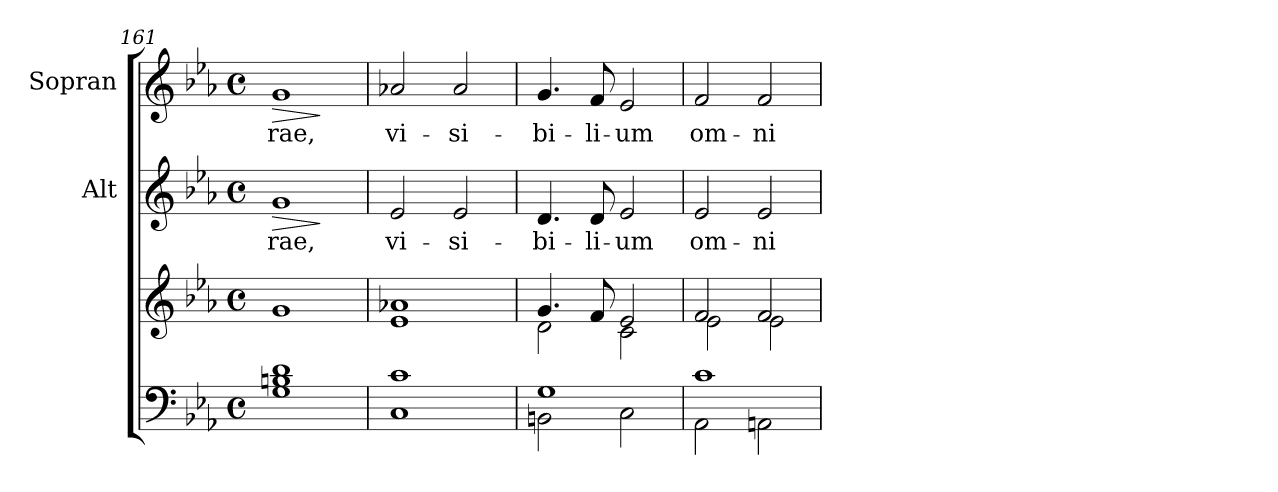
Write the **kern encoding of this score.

**kern	**kern	**kern	**text	**dynam	**kern	**text	**dynam
*part3	*part3	*part2	*part2	*part2	*part1	*part1	*part1
*staff4	*staff3	*staff2	*staff2	*staff2	*staff1	*staff1	*staff1
*	*	*I"Alt	*	*	*I"Sopran	*	*
*	*	*I'A.	*	*	*I'S.	*	*
!!LO:LB:g=z
*clefF4	*clefG2	*clefG2	*	*	*clefG2	*	*
*k[b-e-a-]	*k[b-e-a-]	*k[b-e-a-]	*	*	*k[b-e-a-]	*	*
*E-:	*E-:	*E-:	*	*	*E-:	*	*
*M4/4	*M4/4	*M4/4	*	*	*M4/4	*	*
*met(c)	*met(c)	*met(c)	*	*	*met(c)	*	*
=161	=161	=161	=161	=161	=161	=161	=161
*^	*	*	*	*	*	*	*
!	!	!	!	!LO:LY:b	!LO:HP:b	!	!LO:LY:b	!LO:HP:b
1Bn 1d	1G	1g	1g	-rae,	>	1g	-rae,	>
*v	*v	*	*	*	*	*	*	*
.	.	.	.	]	.	.	]
=162	=162	=162	=162	=162	=162	=162	=162
*^	*^	*	*	*	*	*	*
!	!	!	!	!	!LO:LY:b	!	!	!LO:LY:b	!
1c	1C	1a-X	1e-	2e-/	vi-	.	2a-X/	vi-	.
!	!	!	!	!	!LO:LY:b	!	!	!LO:LY:b	!
.	.	.	.	2e-/	-si-	.	2a-/	-si-	.
=163	=163	=163	=163	=163	=163	=163	=163	=163	=163
!	!	!	!	!	!LO:LY:b	!	!	!LO:LY:b	!
1G	2BBn\	4.g/	2d\	4.d/	-bi-	.	4.g/	-bi-	.
!	!	!	!	!	!LO:LY:b	!	!	!LO:LY:b	!
.	.	8f/	.	8d/	-li-	.	8f/	-li-	.
!	!	!	!	!	!LO:LY:b	!	!	!LO:LY:b	!
.	2C\	2e-/	2c\	2e-/	-um	.	2e-/	-um	.
=164	=164	=164	=164	=164	=164	=164	=164	=164	=164
!	!	!	!	!	!LO:LY:b	!	!	!LO:LY:b	!
1c	2AA-\	2f/	2e-\	2e-/	om-	.	2f/	om-	.
!	!	!	!	!	!LO:LY:b	!	!	!LO:LY:b	!
.	2AAn\	2f/	2e-\	2e-/	-ni-	.	2f/	-ni-	.
*v	*v	*	*	*	*	*	*	*	*
*	*v	*v	*	*	*	*	*	*
=	=	=	=	=	=	=	=
*-	*-	*-	*-	*-	*-	*-	*-
